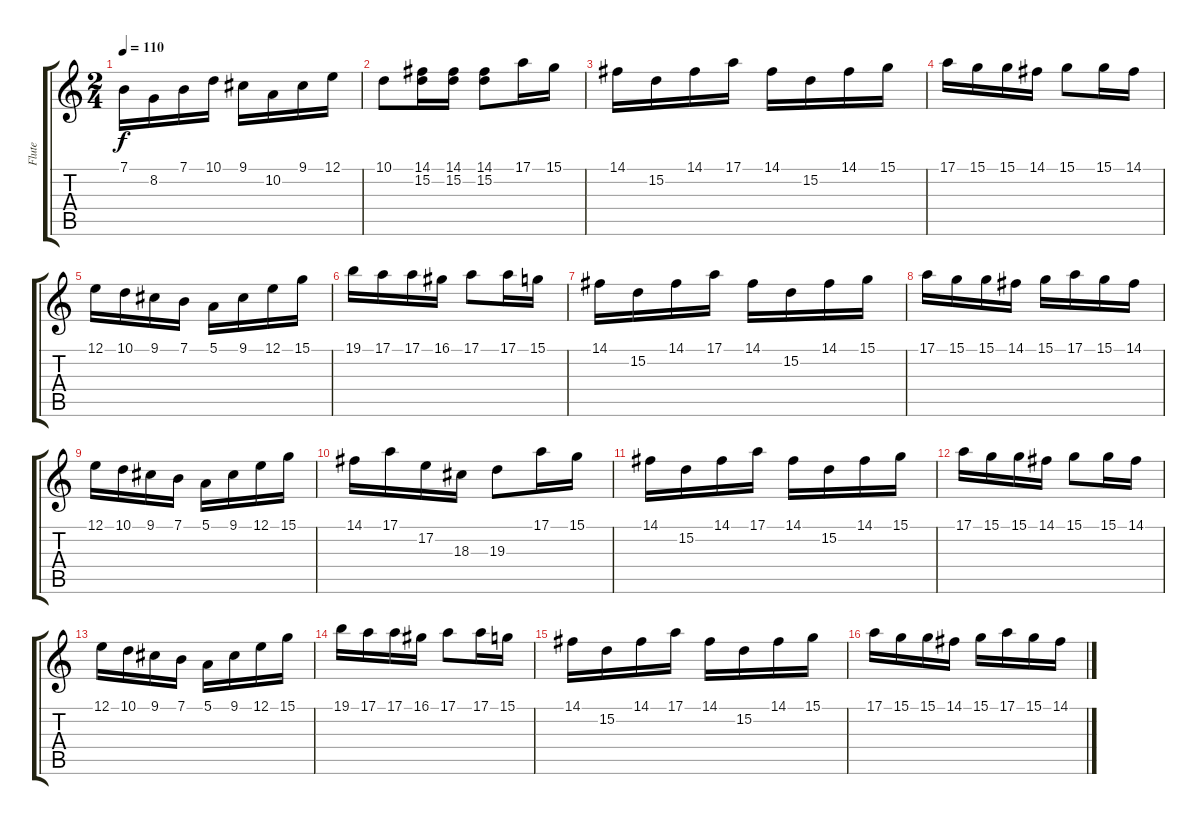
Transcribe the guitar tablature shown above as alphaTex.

\track ("Flute" "Flute") {instrument flute}
\staff {score tabs}
\tuning (E4 B3 G3 D3 A2 E2) {hide}
\ts (2 4)
\tempo 110
\clef g2
\ks c
7.1.16{dy f} 8.2.16 7.1.16 10.1.16 9.1.16 10.2.16 9.1.16 12.1.16 |
10.1.8 (14.1 15.2).16 (14.1 15.2).16 (14.1 15.2).8 17.1.16 15.1.16 |
14.1.16 15.2.16 14.1.16 17.1.16 14.1.16 15.2.16 14.1.16 15.1.16 |
17.1.16 15.1.16 15.1.16 14.1.16 15.1.8 15.1.16 14.1.16 |
12.1.16 10.1.16 9.1.16 7.1.16 5.1.16 9.1.16 12.1.16 15.1.16 |
19.1.16 17.1.16 17.1.16 16.1.16 17.1.8 17.1.16 15.1.16 |
14.1.16 15.2.16 14.1.16 17.1.16 14.1.16 15.2.16 14.1.16 15.1.16 |
17.1.16 15.1.16 15.1.16 14.1.16 15.1.16 17.1.16 15.1.16 14.1.16 |
12.1.16 10.1.16 9.1.16 7.1.16 5.1.16 9.1.16 12.1.16 15.1.16 |
14.1.16 17.1.16 17.2.16 18.3.16 19.3.8 17.1.16 15.1.16 |
14.1.16 15.2.16 14.1.16 17.1.16 14.1.16 15.2.16 14.1.16 15.1.16 |
17.1.16 15.1.16 15.1.16 14.1.16 15.1.8 15.1.16 14.1.16 |
12.1.16 10.1.16 9.1.16 7.1.16 5.1.16 9.1.16 12.1.16 15.1.16 |
19.1.16 17.1.16 17.1.16 16.1.16 17.1.8 17.1.16 15.1.16 |
14.1.16 15.2.16 14.1.16 17.1.16 14.1.16 15.2.16 14.1.16 15.1.16 |
17.1.16 15.1.16 15.1.16 14.1.16 15.1.16 17.1.16 15.1.16 14.1.16
